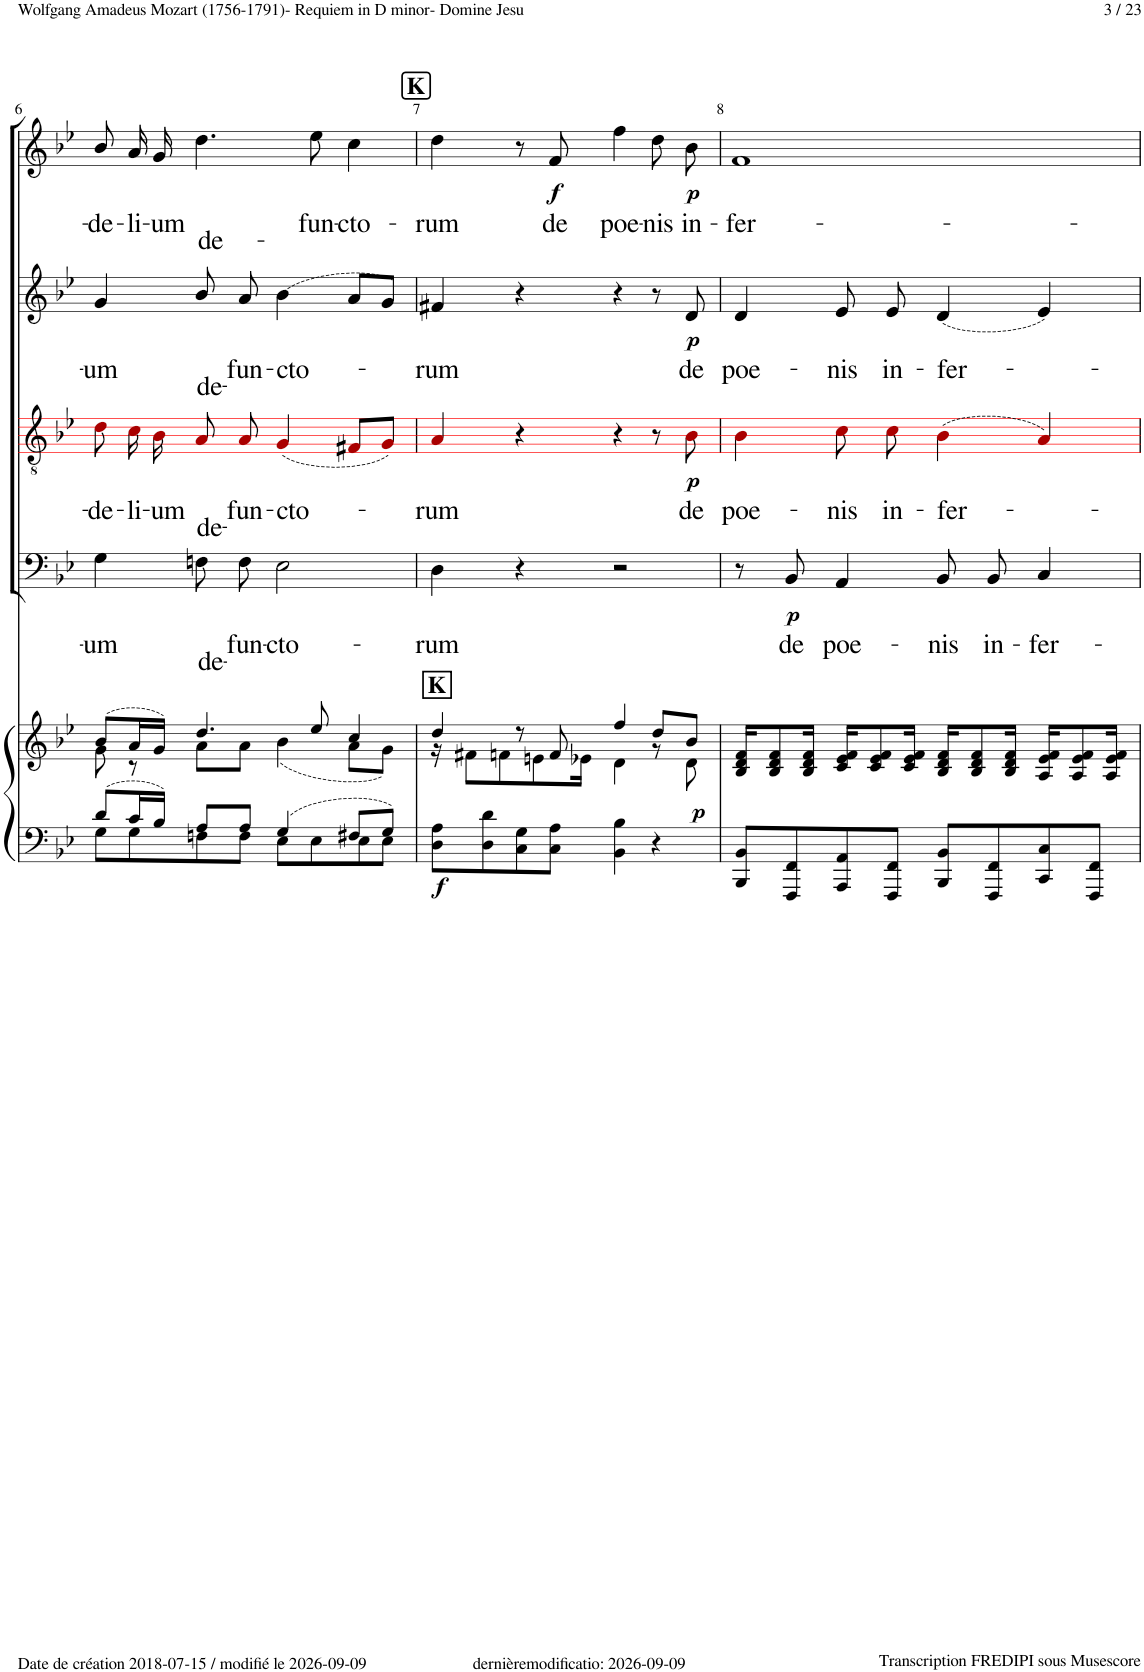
**kern	**kern	**dynam	**kern	**text	**dynam	**kern	**text	**dynam	**kern	**text	**dynam	**kern	**text	**dynam
*part5	*part5	*part5	*part4	*part4	*part4	*part3	*part3	*part3	*part2	*part2	*part2	*part1	*part1	*part1
*staff6	*staff5	*staff5/6	*staff4	*staff4	*staff4	*staff3	*staff3	*staff3	*staff2	*staff2	*staff2	*staff1	*staff1	*staff1
*I"Piano	*	*	*I"Bass	*	*	*I"Tenor	*	*	*I"Alto	*	*	*I"Soprano	*	*
*I'Pno	*	*	*	*	*	*	*	*	*	*	*	*	*	*
!!LO:PB:g=z
*clefF4	*clefG2	*	*clefF4	*	*	*clefGv2	*	*	*clefG2	*	*	*clefG2	*	*
*	*	*	*	*	*	*ITrd8c14	*	*	*	*	*	*	*	*
*k[b-e-]	*k[b-e-]	*	*k[b-e-]	*	*	*k[b-e-]	*	*	*k[b-e-]	*	*	*k[b-e-]	*	*
*M4/4	*M4/4	*	*M4/4	*	*	*M4/4	*	*	*M4/4	*	*	*M4/4	*	*
*met(c)	*met(c)	*	*met(c)	*	*	*met(c)	*	*	*met(c)	*	*	*met(c)	*	*
=6	=6	=6	=6	=6	=6	=6	=6	=6	=6	=6	=6	=6	=6	=6
*^	*^	*	*	*	*	*	*	*	*	*	*	*	*	*
!	!	!	!	!	!	!LO:LY:b	!	!	!LO:LY:b	!	!	!LO:LY:b	!	!	!LO:LY:b	!
8d/L	8G\L	(8b-/L	8g\	.	4G!\	-um	.	8d!i\	-de-	.	4g!/	-um	.	8b-!/L	-de-	.
!	!	!	!	!	!	!	!	!	!LO:LY:b	!	!	!	!	!	!LO:LY:b	!
16c/L	8G\	16a/L	8r	.	.	.	.	16c!i\	-li-	.	.	.	.	16a!/L	-li-	.
!	!	!	!	!	!	!	!	!	!LO:LY:b	!	!	!	!	!	!LO:LY:b	!
16B-/JJ	.	16g/JJ)	.	.	.	.	.	16B-!i\	-um	.	.	.	.	16g!/JJ	-um	.
!	!	!	!	!	!	!LO:LY:b	!	!	!LO:LY:b	!	!	!LO:LY:b	!	!	!LO:LY:b	!
8A/L	8Fn\	4.dd/	8a\L	.	8Fn!\L	de-	.	8A!i/	de-	.	8b-!/	de-	.	4.dd!\	de-	.
!	!	!	!	!	!	!LO:LY:b	!	!	!LO:LY:b	!	!	!LO:LY:b	!	!	!	!
8A/J	8F\J	.	8a\J	.	8F!\J	-fun-	.	8A!i/	-fun-	.	8a!/	-fun-	.	.	.	.
!	!	!	!	!	!	!LO:LY:b	!	!	!LO:LY:b	!	!	!LO:LY:b	!	!	!	!
4G/	8E-\L	.	(4b-\	.	2E-!\	-cto-	.	(4G!i/	-cto-	.	(4b-!\	-cto-	.	.	.	.
!	!	!	!	!	!	!	!	!	!	!	!	!	!	!	!LO:LY:b	!
.	8E-\	8ee-/	.	.	.	.	.	.	.	.	.	.	.	8ee-!\	-fun-	.
!	!	!	!	!	!	!	!	!	!	!	!	!	!	!	!LO:LY:b	!
8F#X/L	8E-\	4cc/	8a\L	.	.	.	.	8F#X!i/L	.	.	8a!/L	.	.	4cc!\	-cto-	.
8G/J	8E-\J	.	8g\J)	.	.	.	.	8G!i/J)	.	.	8g!/J)	.	.	.	.	.
!!LO:REH:place=s1:a:B:cj:fs=14:t=K
=7	=7	=7	=7	=7	=7	=7	=7	=7	=7	=7	=7	=7	=7	=7	=7	=7
!	!	!LO:TX:a:B:t=K	!	!	!	!	!	!	!	!	!	!	!	!	!	!
!	!	!	!	!LO:DY:b=2	!	!LO:LY:b	!	!	!LO:LY:b	!	!	!LO:LY:b	!	!	!LO:LY:b	!
*v	*v	*	*	*	*	*	*	*	*	*	*	*	*	*	*	*
8D\ 8A\L	4dd/	16r	f	4D!\	-rum	.	4A!i/	-rum	.	4f#X!/	-rum	.	4dd!\	-rum	.
.	.	8f#X\L	.	.	.	.	.	.	.	.	.	.	.	.	.
8D\ 8d\	.	.	.	.	.	.	.	.	.	.	.	.	.	.	.
.	.	8fn\	.	.	.	.	.	.	.	.	.	.	.	.	.
8C\ 8G\	8r	.	.	4r	.	.	4r	.	.	4r	.	.	8r	.	.
.	.	8en\	.	.	.	.	.	.	.	.	.	.	.	.	.
!	!	!	!	!	!	!	!	!	!	!	!	!	!	!LO:LY:b	!LO:DY:b
8C\ 8A\J	8f/	.	.	.	.	.	.	.	.	.	.	.	8f!/	de	f
.	.	16e-X\Jk	.	.	.	.	.	.	.	.	.	.	.	.	.
!	!	!	!	!	!	!	!	!	!	!	!	!	!	!LO:LY:b	!
4BB-\ 4B-\	4ff/	4d\	.	2r	.	.	4r	.	.	4r	.	.	4ff!\	poe-	.
!	!	!	!	!	!	!	!	!	!	!	!	!	!	!LO:LY:b	!
4r	8dd/L	8r	.	.	.	.	8r	.	.	8r	.	.	8dd!\L	-nis	.
!	!	!	!LO:DY:b	!	!	!	!	!LO:LY:b	!LO:DY:b	!	!LO:LY:b	!LO:DY:b	!	!LO:LY:b	!LO:DY:b
.	8b-/J	8d\	p	.	.	.	8B-!i\	de	p	8d!/	de	p	8b-!\J	in-	p
=8	=8	=8	=8	=8	=8	=8	=8	=8	=8	=8	=8	=8	=8	=8	=8
!	!	!	!	!	!	!	!	!LO:LY:b	!	!	!LO:LY:b	!	!	!LO:LY:b	!
*	*v	*v	*	*	*	*	*	*	*	*	*	*	*	*	*
8BBB-/ 8BB-/L	16B-/ 16d/ 16f/KL	.	8r	.	.	4B-!i\	poe-	.	4d!/	poe-	.	1f!	-fer-	.
.	8B-/ 8d/ 8f/	.	.	.	.	.	.	.	.	.	.	.	.	.
!	!	!	!	!LO:LY:b	!LO:DY:b	!	!	!	!	!	!	!	!	!
8FFF/ 8FF/	.	.	8BB-!/	de	p	.	.	.	.	.	.	.	.	.
.	16B-/ 16d/ 16f/Jk	.	.	.	.	.	.	.	.	.	.	.	.	.
!	!	!	!	!LO:LY:b	!	!	!LO:LY:b	!	!	!LO:LY:b	!	!	!	!
8AAA/ 8AA/	16c/ 16e-/ 16f/KL	.	4AA!/	poe-	.	8c!i\	-nis	.	8e-!/	-nis	.	.	.	.
.	8c/ 8e-/ 8f/	.	.	.	.	.	.	.	.	.	.	.	.	.
!	!	!	!	!	!	!	!LO:LY:b	!	!	!LO:LY:b	!	!	!	!
8FFF/ 8FF/J	.	.	.	.	.	8c!i\	in-	.	8e-!/	in-	.	.	.	.
.	16c/ 16e-/ 16f/Jk	.	.	.	.	.	.	.	.	.	.	.	.	.
!	!	!	!	!LO:LY:b	!	!	!LO:LY:b	!	!	!LO:LY:b	!	!	!	!
8BBB-/ 8BB-/L	16B-/ 16d/ 16f/KL	.	8BB-!/L	-nis	.	(4B-!i\	-fer-	.	(4d!/	-fer-	.	.	.	.
.	8B-/ 8d/ 8f/	.	.	.	.	.	.	.	.	.	.	.	.	.
!	!	!	!	!LO:LY:b	!	!	!	!	!	!	!	!	!	!
8FFF/ 8FF/	.	.	8BB-!/J	in-	.	.	.	.	.	.	.	.	.	.
.	16B-/ 16d/ 16f/Jk	.	.	.	.	.	.	.	.	.	.	.	.	.
!	!	!	!	!LO:LY:b	!	!	!	!	!	!	!	!	!	!
8CC/ 8C/	16A/ 16e-/ 16f/KL	.	4C!/	-fer-	.	4A!i/)	.	.	4e-!/)	.	.	.	.	.
.	8A/ 8e-/ 8f/	.	.	.	.	.	.	.	.	.	.	.	.	.
8FFF/ 8FF/J	.	.	.	.	.	.	.	.	.	.	.	.	.	.
.	16A/ 16e-/ 16f/Jk	.	.	.	.	.	.	.	.	.	.	.	.	.
=	=	=	=	=	=	=	=	=	=	=	=	=	=	=
*-	*-	*-	*-	*-	*-	*-	*-	*-	*-	*-	*-	*-	*-	*-
